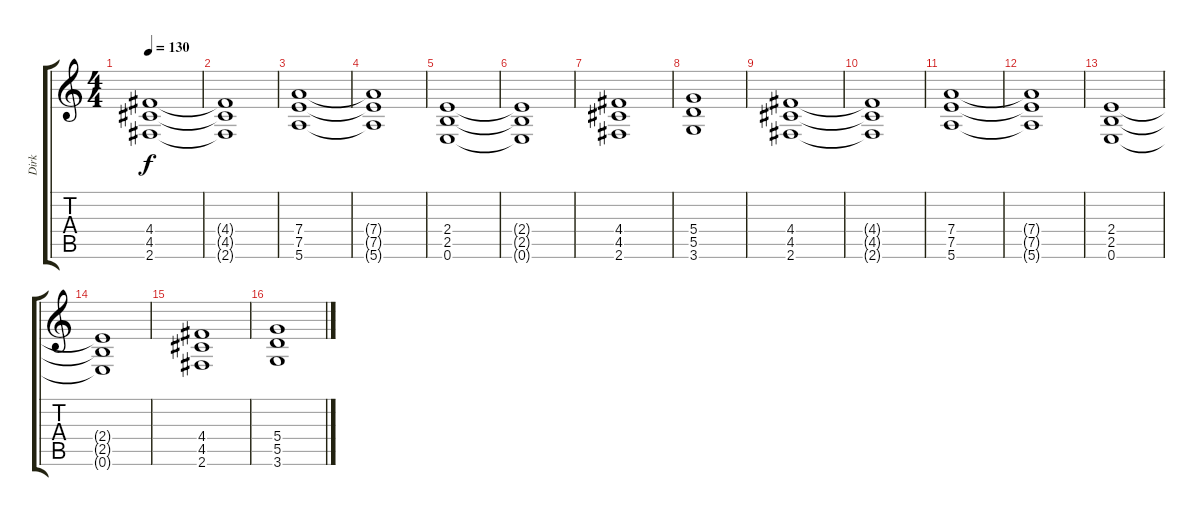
\track ("Dirk" "Dirk") {instrument distortionguitar}
\staff {score tabs}
\tuning (E4 B3 G3 D3 A2 E2) {hide}
\ts (4 4)
\tempo 130
\clef g2
\ks c
(4.4 4.5 2.6).1{dy f} |
(4.4{t} 4.5{t} 2.6{t}).1 |
(7.4 7.5 5.6).1 |
(7.4{t} 7.5{t} 5.6{t}).1 |
(2.4 2.5 0.6).1 |
(2.4{t} 2.5{t} 0.6{t}).1 |
(4.4 4.5 2.6).1 |
(5.4 5.5 3.6).1 |
(4.4 4.5 2.6).1 |
(4.4{t} 4.5{t} 2.6{t}).1 |
(7.4 7.5 5.6).1 |
(7.4{t} 7.5{t} 5.6{t}).1 |
(2.4 2.5 0.6).1 |
(2.4{t} 2.5{t} 0.6{t}).1 |
(4.4 4.5 2.6).1 |
(5.4 5.5 3.6).1
